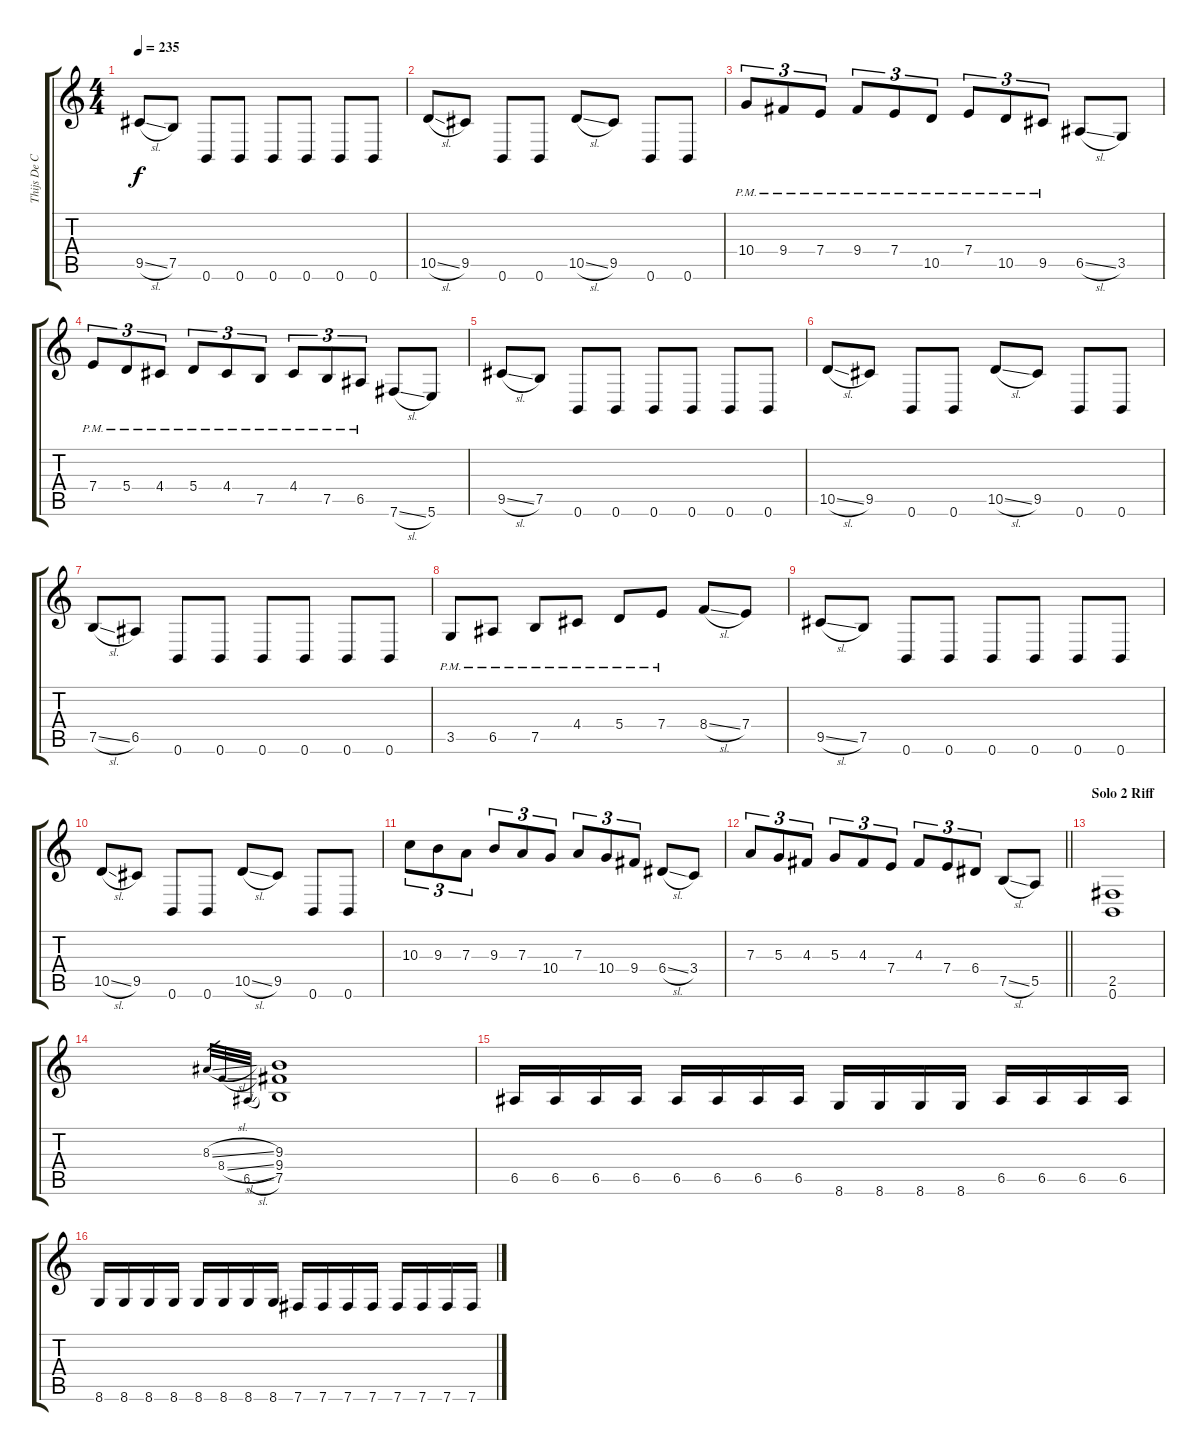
\track ("Thijs De Cloedt" "Thijs De C") {instrument overdrivenguitar}
\staff {score tabs}
\tuning (B3 Gb3 D3 A2 E2 B1) {hide}
\ts (4 4)
\tempo 235
\clef g2
\ks c
9.5{sl}.8{dy f} 7.5.8 0.6.8 0.6.8 0.6.8 0.6.8 0.6.8 0.6.8 |
10.5{sl}.8 9.5.8 0.6.8 0.6.8 10.5{sl}.8 9.5.8 0.6.8 0.6.8 |
10.4{pm}.8{tu (3 2)} 9.4{pm}.8{tu (3 2)} 7.4{pm}.8{tu (3 2)} 9.4{pm}.8{tu (3 2)} 7.4{pm}.8{tu (3 2)} 10.5{pm}.8{tu (3 2)} 7.4{pm}.8{tu (3 2)} 10.5{pm}.8{tu (3 2)} 9.5{pm}.8{tu (3 2)} 6.5{sl}.8 3.5.8 |
7.4{pm}.8{tu (3 2)} 5.4{pm}.8{tu (3 2)} 4.4{pm}.8{tu (3 2)} 5.4{pm}.8{tu (3 2)} 4.4{pm}.8{tu (3 2)} 7.5{pm}.8{tu (3 2)} 4.4{pm}.8{tu (3 2)} 7.5{pm}.8{tu (3 2)} 6.5{pm}.8{tu (3 2)} 7.6{sl}.8 5.6.8 |
9.5{sl}.8 7.5.8 0.6.8 0.6.8 0.6.8 0.6.8 0.6.8 0.6.8 |
10.5{sl}.8 9.5.8 0.6.8 0.6.8 10.5{sl}.8 9.5.8 0.6.8 0.6.8 |
7.5{sl}.8 6.5.8 0.6.8 0.6.8 0.6.8 0.6.8 0.6.8 0.6.8 |
3.5{pm}.8 6.5{pm}.8 7.5{pm}.8 4.4{pm}.8 5.4{pm}.8 7.4{pm}.8 8.4{sl}.8 7.4.8 |
9.5{sl}.8 7.5.8 0.6.8 0.6.8 0.6.8 0.6.8 0.6.8 0.6.8 |
10.5{sl}.8 9.5.8 0.6.8 0.6.8 10.5{sl}.8 9.5.8 0.6.8 0.6.8 |
10.3.8{tu (3 2)} 9.3.8{tu (3 2)} 7.3.8{tu (3 2)} 9.3.8{tu (3 2)} 7.3.8{tu (3 2)} 10.4.8{tu (3 2)} 7.3.8{tu (3 2)} 10.4.8{tu (3 2)} 9.4.8{tu (3 2)} 6.4{sl}.8 3.4.8 |
\barLineRight lightlight
7.3.8{tu (3 2)} 5.3.8{tu (3 2)} 4.3.8{tu (3 2)} 5.3.8{tu (3 2)} 4.3.8{tu (3 2)} 7.4.8{tu (3 2)} 4.3.8{tu (3 2)} 7.4.8{tu (3 2)} 6.4.8{tu (3 2)} 7.5{sl}.8 5.5.8 |
\section ("" "Solo 2 Riff")
(2.5 0.6).1 |
8.3{sl}.32{gr} 8.4{sl}.32{gr} 6.5{sl}.32{gr} (9.3 9.4 7.5).1 |
6.5.16 6.5.16 6.5.16 6.5.16 6.5.16 6.5.16 6.5.16 6.5.16 8.6.16 8.6.16 8.6.16 8.6.16 6.5.16 6.5.16 6.5.16 6.5.16 |
8.6.16 8.6.16 8.6.16 8.6.16 8.6.16 8.6.16 8.6.16 8.6.16 7.6.16 7.6.16 7.6.16 7.6.16 7.6.16 7.6.16 7.6.16 7.6.16
